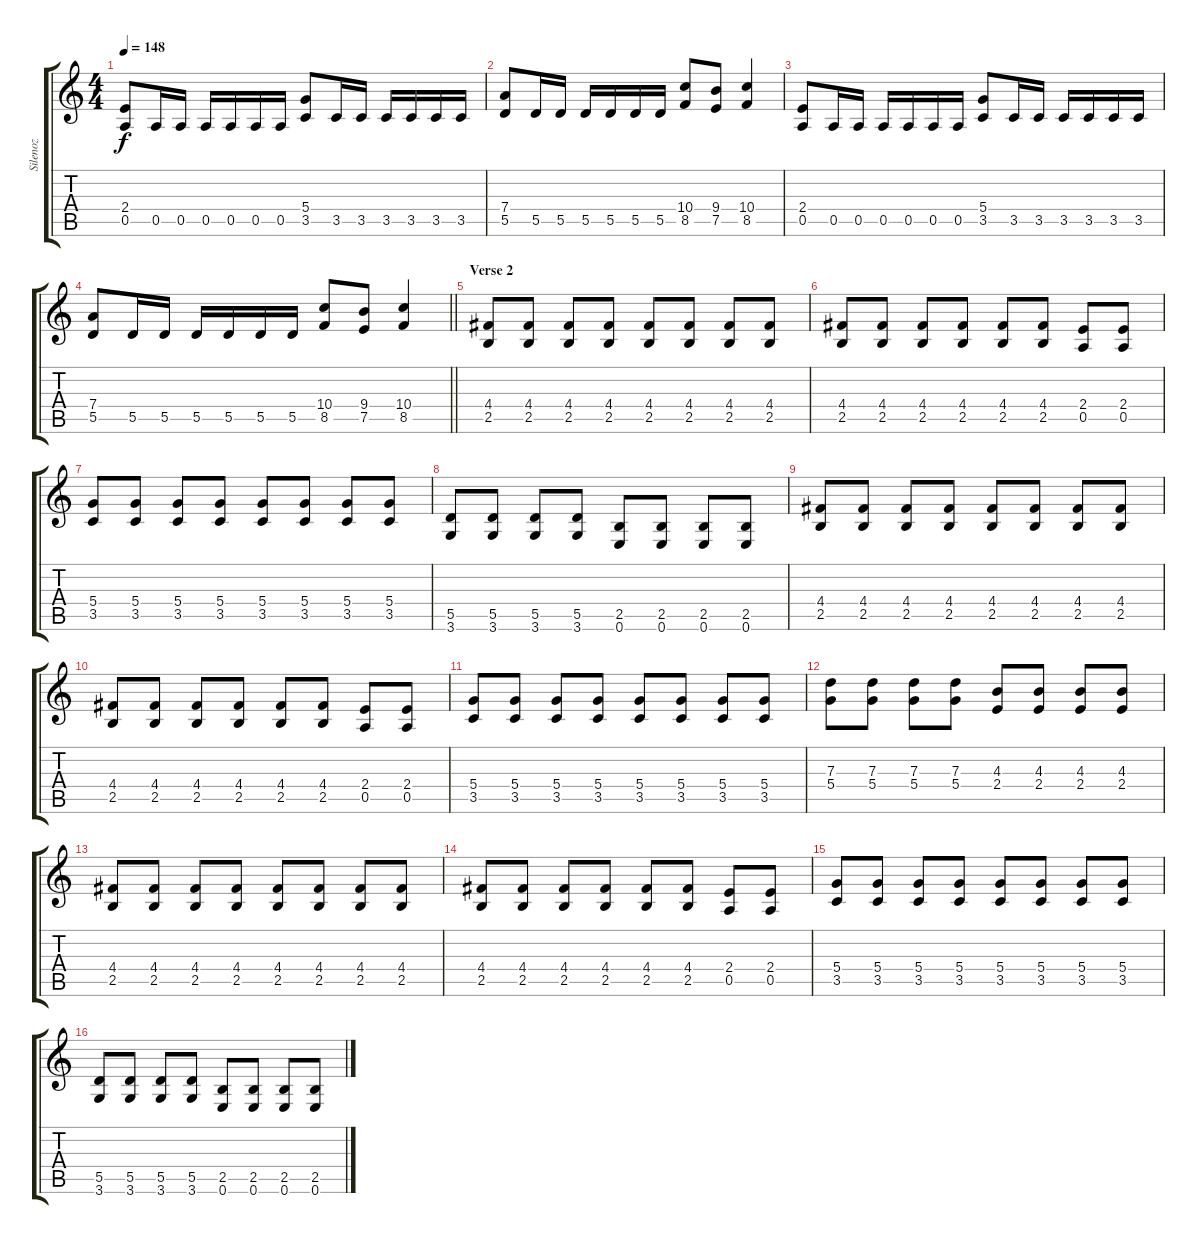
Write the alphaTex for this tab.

\track ("Silenoz" "Silenoz") {instrument distortionguitar}
\staff {score tabs}
\tuning (E4 B3 G3 D3 A2 E2) {hide}
\ts (4 4)
\tempo 148
\clef g2
\ks c
(2.4 0.5).8{dy f} 0.5.16 0.5.16 0.5.16 0.5.16 0.5.16 0.5.16 (5.4 3.5).8 3.5.16 3.5.16 3.5.16 3.5.16 3.5.16 3.5.16 |
(7.4 5.5).8 5.5.16 5.5.16 5.5.16 5.5.16 5.5.16 5.5.16 (10.4 8.5).8 (9.4 7.5).8 (10.4 8.5).4 |
(2.4 0.5).8 0.5.16 0.5.16 0.5.16 0.5.16 0.5.16 0.5.16 (5.4 3.5).8 3.5.16 3.5.16 3.5.16 3.5.16 3.5.16 3.5.16 |
\barLineRight lightlight
(7.4 5.5).8 5.5.16 5.5.16 5.5.16 5.5.16 5.5.16 5.5.16 (10.4 8.5).8 (9.4 7.5).8 (10.4 8.5).4 |
\section ("" "Verse 2")
(4.4 2.5).8 (4.4 2.5).8 (4.4 2.5).8 (4.4 2.5).8 (4.4 2.5).8 (4.4 2.5).8 (4.4 2.5).8 (4.4 2.5).8 |
(4.4 2.5).8 (4.4 2.5).8 (4.4 2.5).8 (4.4 2.5).8 (4.4 2.5).8 (4.4 2.5).8 (2.4 0.5).8 (2.4 0.5).8 |
(5.4 3.5).8 (5.4 3.5).8 (5.4 3.5).8 (5.4 3.5).8 (5.4 3.5).8 (5.4 3.5).8 (5.4 3.5).8 (5.4 3.5).8 |
(5.5 3.6).8 (5.5 3.6).8 (5.5 3.6).8 (5.5 3.6).8 (2.5 0.6).8 (2.5 0.6).8 (2.5 0.6).8 (2.5 0.6).8 |
(4.4 2.5).8 (4.4 2.5).8 (4.4 2.5).8 (4.4 2.5).8 (4.4 2.5).8 (4.4 2.5).8 (4.4 2.5).8 (4.4 2.5).8 |
(4.4 2.5).8 (4.4 2.5).8 (4.4 2.5).8 (4.4 2.5).8 (4.4 2.5).8 (4.4 2.5).8 (2.4 0.5).8 (2.4 0.5).8 |
(5.4 3.5).8 (5.4 3.5).8 (5.4 3.5).8 (5.4 3.5).8 (5.4 3.5).8 (5.4 3.5).8 (5.4 3.5).8 (5.4 3.5).8 |
(7.3 5.4).8 (7.3 5.4).8 (7.3 5.4).8 (7.3 5.4).8 (4.3 2.4).8 (4.3 2.4).8 (4.3 2.4).8 (4.3 2.4).8 |
(4.4 2.5).8 (4.4 2.5).8 (4.4 2.5).8 (4.4 2.5).8 (4.4 2.5).8 (4.4 2.5).8 (4.4 2.5).8 (4.4 2.5).8 |
(4.4 2.5).8 (4.4 2.5).8 (4.4 2.5).8 (4.4 2.5).8 (4.4 2.5).8 (4.4 2.5).8 (2.4 0.5).8 (2.4 0.5).8 |
(5.4 3.5).8 (5.4 3.5).8 (5.4 3.5).8 (5.4 3.5).8 (5.4 3.5).8 (5.4 3.5).8 (5.4 3.5).8 (5.4 3.5).8 |
(5.5 3.6).8 (5.5 3.6).8 (5.5 3.6).8 (5.5 3.6).8 (2.5 0.6).8 (2.5 0.6).8 (2.5 0.6).8 (2.5 0.6).8
